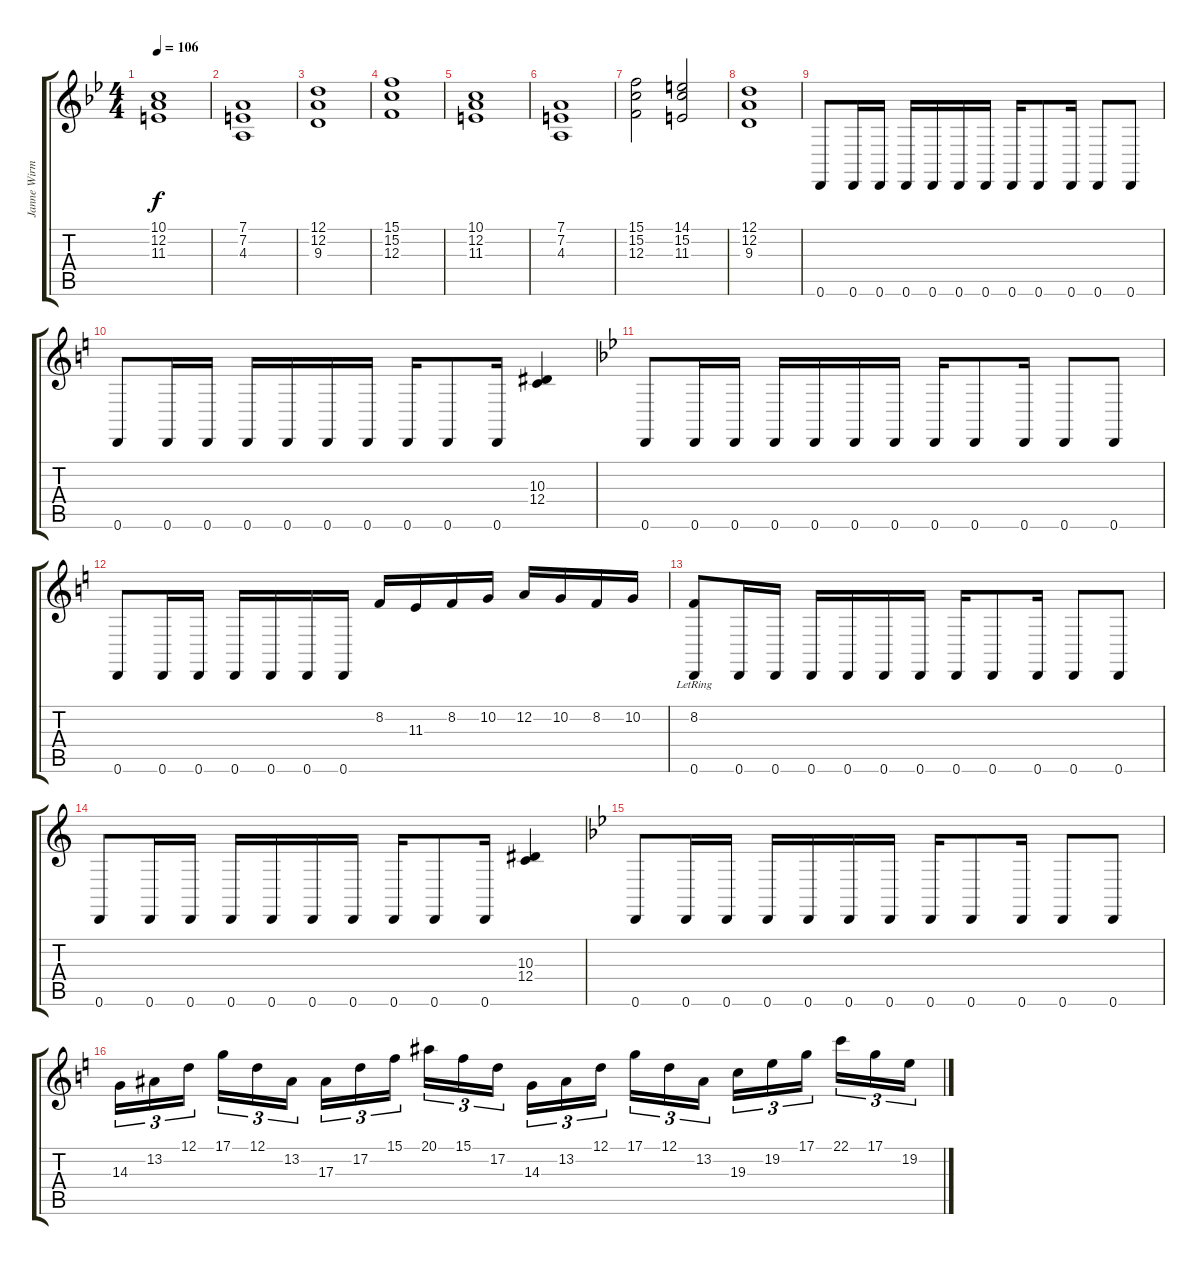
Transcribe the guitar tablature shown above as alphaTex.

\track ("Janne Wirman" "Janne Wirm") {instrument stringensemble1}
\staff {score tabs}
\tuning (D4 A3 F3 C3 G2 D2) {hide}
\ts (4 4)
\tempo 106
\clef g2
\ks bb
(10.1 12.2 11.3).1{dy f instrument stringensemble1} |
(7.1 7.2 4.3).1 |
(12.1 12.2 9.3).1 |
(15.1 15.2 12.3).1 |
(10.1 12.2 11.3).1 |
(7.1 7.2 4.3).1 |
(15.1 15.2 12.3).2 (14.1 15.2 11.3).2 |
(12.1 12.2 9.3).1 |
0.6.8{volume 16 instrument harpsichord} 0.6.16 0.6.16 0.6.16 0.6.16 0.6.16 0.6.16 0.6.16 0.6.8 0.6.16 0.6.8 0.6.8 |
\ks c
0.6.8 0.6.16 0.6.16 0.6.16 0.6.16 0.6.16 0.6.16 0.6.16 0.6.8 0.6.16 (10.3 12.4).4 |
\ks bb
0.6.8{volume 16 instrument harpsichord} 0.6.16 0.6.16 0.6.16 0.6.16 0.6.16 0.6.16 0.6.16 0.6.8 0.6.16 0.6.8 0.6.8 |
\ks c
0.6.8 0.6.16 0.6.16 0.6.16 0.6.16 0.6.16 0.6.16 8.2.16 11.3.16 8.2.16 10.2.16 12.2.16 10.2.16 8.2.16 10.2.16 |
(8.2{lr} 0.6).8 0.6.16 0.6.16 0.6.16 0.6.16 0.6.16 0.6.16 0.6.16 0.6.8 0.6.16 0.6.8 0.6.8 |
0.6.8 0.6.16 0.6.16 0.6.16 0.6.16 0.6.16 0.6.16 0.6.16 0.6.8 0.6.16 (10.3 12.4).4 |
\ks bb
0.6.8 0.6.16 0.6.16 0.6.16 0.6.16 0.6.16 0.6.16 0.6.16 0.6.8 0.6.16 0.6.8 0.6.8 |
\ks c
14.3.16{tu (3 2) volume 15 instrument harpsichord} 13.2.16{tu (3 2)} 12.1.16{tu (3 2)} 17.1.16{tu (3 2)} 12.1.16{tu (3 2)} 13.2.16{tu (3 2)} 17.3.16{tu (3 2)} 17.2.16{tu (3 2)} 15.1.16{tu (3 2)} 20.1.16{tu (3 2)} 15.1.16{tu (3 2)} 17.2.16{tu (3 2)} 14.3.16{tu (3 2)} 13.2.16{tu (3 2)} 12.1.16{tu (3 2)} 17.1.16{tu (3 2)} 12.1.16{tu (3 2)} 13.2.16{tu (3 2)} 19.3.16{tu (3 2)} 19.2.16{tu (3 2)} 17.1.16{tu (3 2)} 22.1.16{tu (3 2)} 17.1.16{tu (3 2)} 19.2.16{tu (3 2)}
